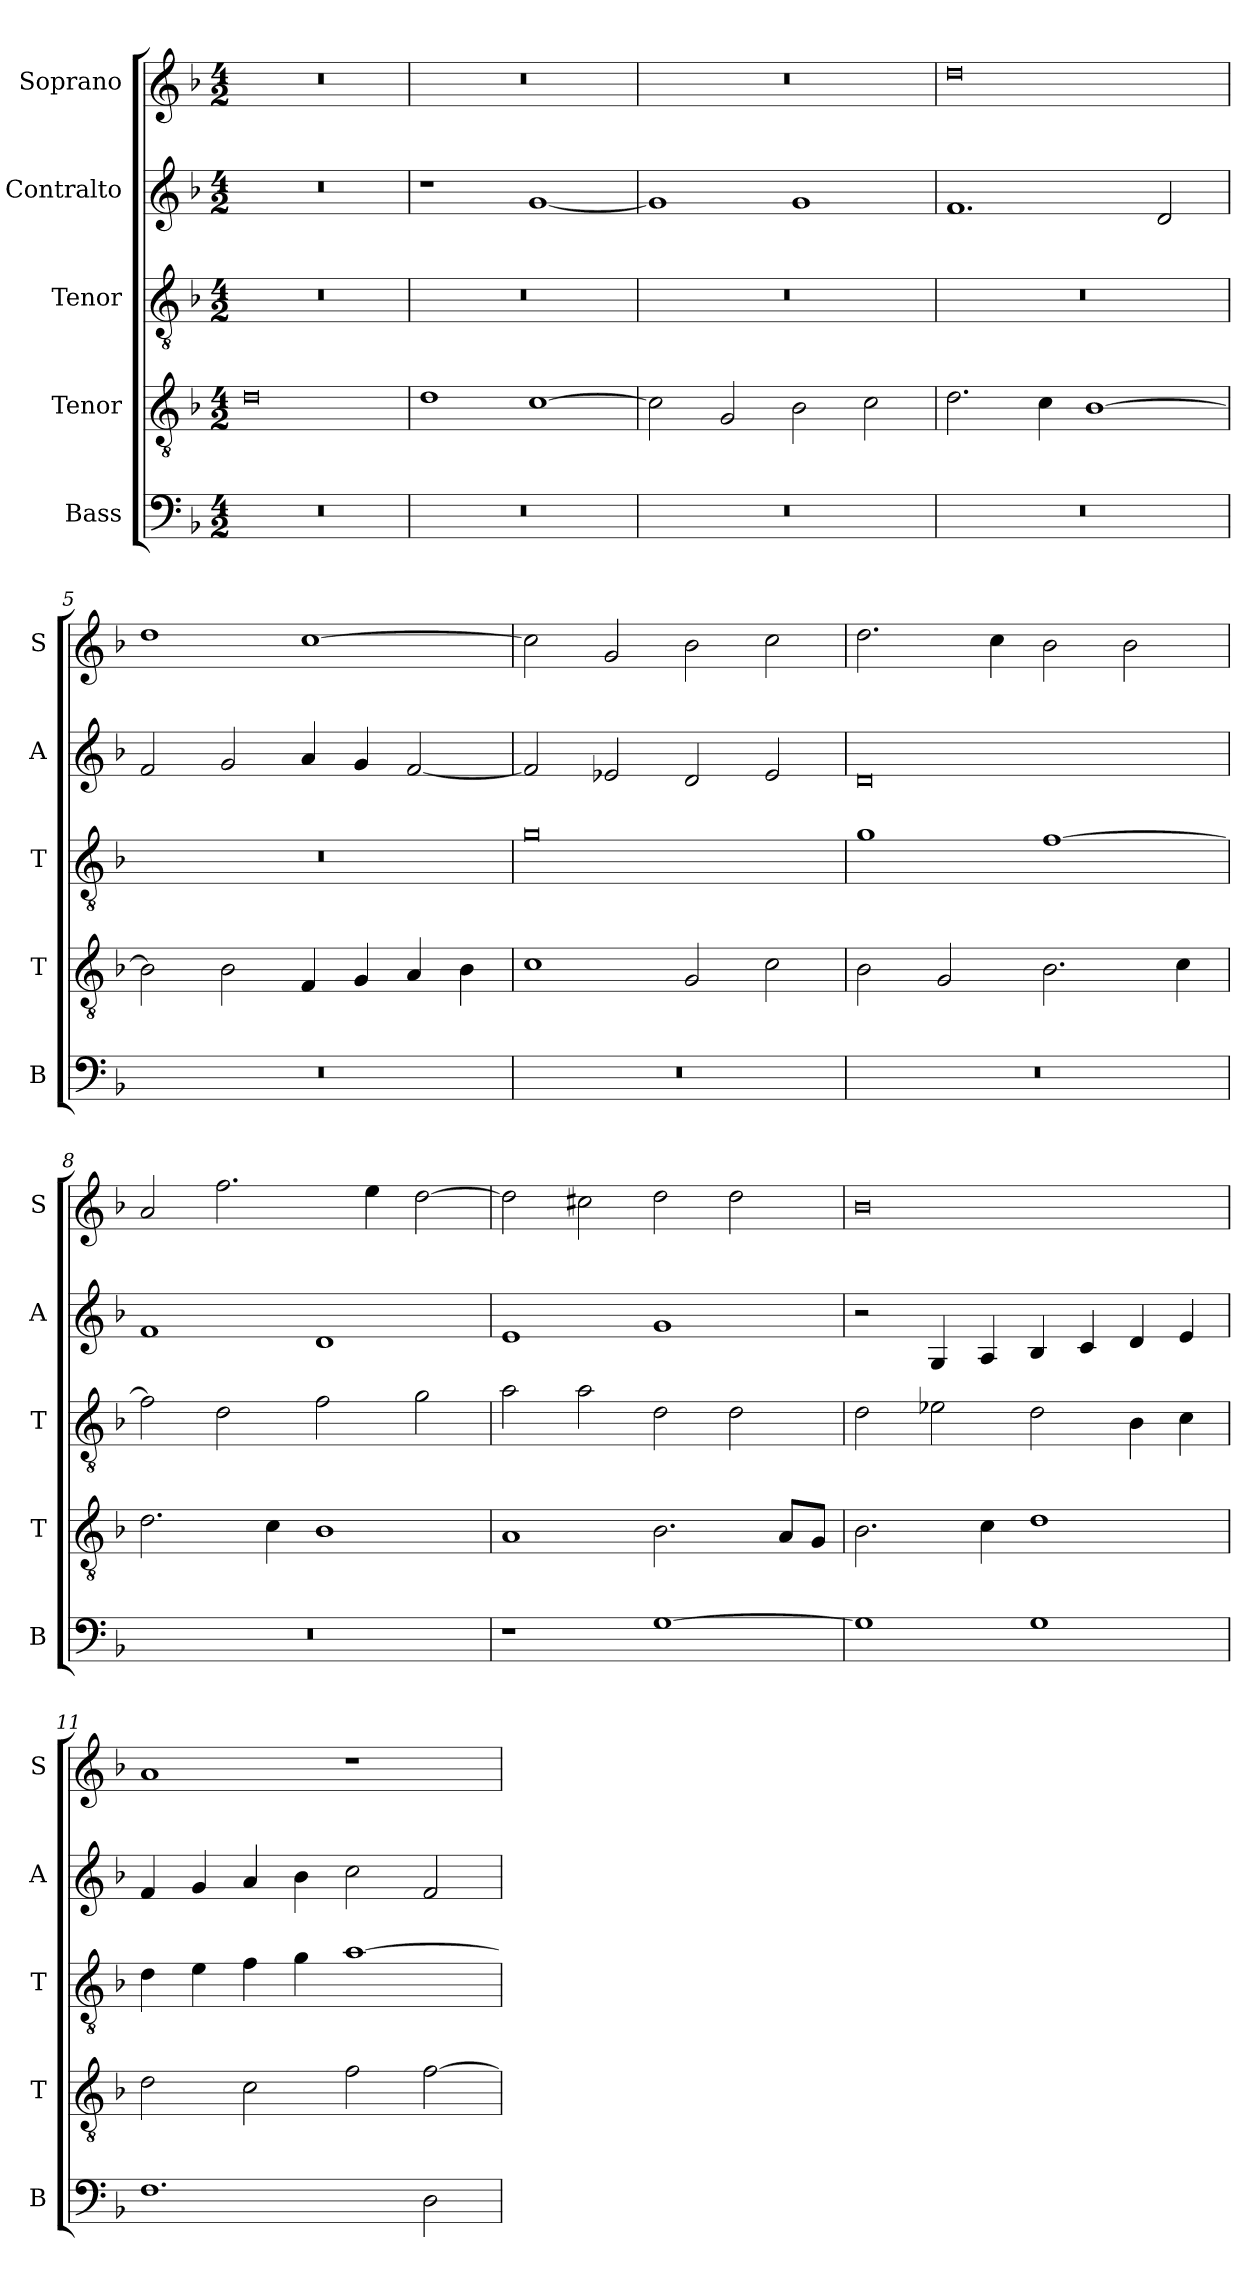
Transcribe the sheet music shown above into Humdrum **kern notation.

**kern	**kern	**kern	**kern	**kern
*part5	*part4	*part3	*part2	*part1
*staff5	*staff4	*staff3	*staff2	*staff1
*I"Bass	*I"Tenor	*I"Tenor	*I"Contralto	*I"Soprano
*I'B	*I'T	*I'T	*I'A	*I'S
*clefF4	*clefGv2	*clefGv2	*clefG2	*clefG2
*k[b-]	*k[b-]	*k[b-]	*k[b-]	*k[b-]
*D:aeo	*D:aeo	*D:aeo	*D:aeo	*D:aeo
*M4/2	*M4/2	*M4/2	*M4/2	*M4/2
=1	=1	=1	=1	=1
0r	0d	0r	0r	0r
=2	=2	=2	=2	=2
0r	1d	0r	1r	0r
.	[1c	.	[1g	.
=3	=3	=3	=3	=3
0r	2c]	0r	1g]	0r
.	2G	.	.	.
.	2B-	.	1g	.
.	2c	.	.	.
=4	=4	=4	=4	=4
0r	2.d	0r	1.f	0dd
.	4c	.	.	.
.	[1B-	.	.	.
.	.	.	2d	.
=5	=5	=5	=5	=5
0r	2B-]	0r	2f	1dd
.	2B-	.	2g	.
.	4F	.	4a	[1cc
.	4G	.	4g	.
.	4A	.	[2f	.
.	4B-	.	.	.
=6	=6	=6	=6	=6
0r	1c	0g	2f]	2cc]
.	.	.	2e-X	2g
.	2G	.	2d	2b-
.	2c	.	2e-	2cc
=7	=7	=7	=7	=7
0r	2B-	1g	0d	2.dd
.	2G	.	.	.
.	.	.	.	4cc
.	2.B-	[1f	.	2b-
.	.	.	.	2b-
.	4c	.	.	.
=8	=8	=8	=8	=8
0r	2.d	2f]	1f	2a
.	.	2d	.	2.ff
.	4c	.	.	.
.	1B-	2f	1d	.
.	.	.	.	4ee
.	.	2g	.	[2dd
=9	=9	=9	=9	=9
1r	1A	2a	1e	2dd]
.	.	2a	.	2cc#X
[1G	2.B-	2d	1g	2dd
.	.	2d	.	2dd
.	8A/L	.	.	.
.	8G/J	.	.	.
=10	=10	=10	=10	=10
1G]	2.B-	2d	2r	0b-
.	.	2e-X	4G	.
.	4c	.	4A	.
1G	1d	2d	4B-	.
.	.	.	4c	.
.	.	4B-	4d	.
.	.	4c	4e	.
=11	=11	=11	=11	=11
1.F	2d	4d	4f	1a
.	.	4e	4g	.
.	2c	4f	4a	.
.	.	4g	4b-	.
.	2f	[1a	2cc	1r
2D	[2f	.	2f	.
=	=	=	=	=
*-	*-	*-	*-	*-
